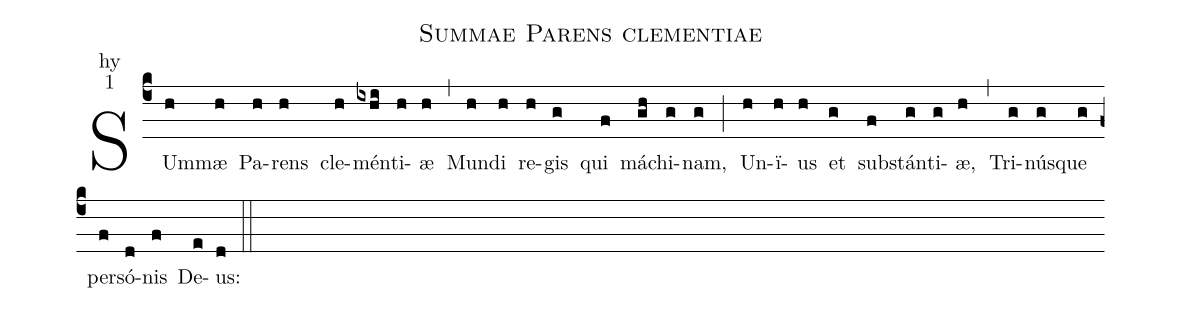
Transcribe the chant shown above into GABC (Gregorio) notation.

name:Summae Parens clementiae;
office-part:hy;
mode:1;
%%
(c4) SUm(h)mæ(h) Pa(h)rens(h) cle(h)mén(ixhi)ti(h)æ(h) (,) Mun(h)di(h) re(h)gis(g) qui(f) má(gh)chi(g)nam,(g) (;)
Un(h)ï(h)us(h) et(g) sub(f)stán(g)ti(g)æ,(h) (,) Tri(g)nús(g)que(g) per(f)só(d)nis(f) De(e)us:(d) (::)
